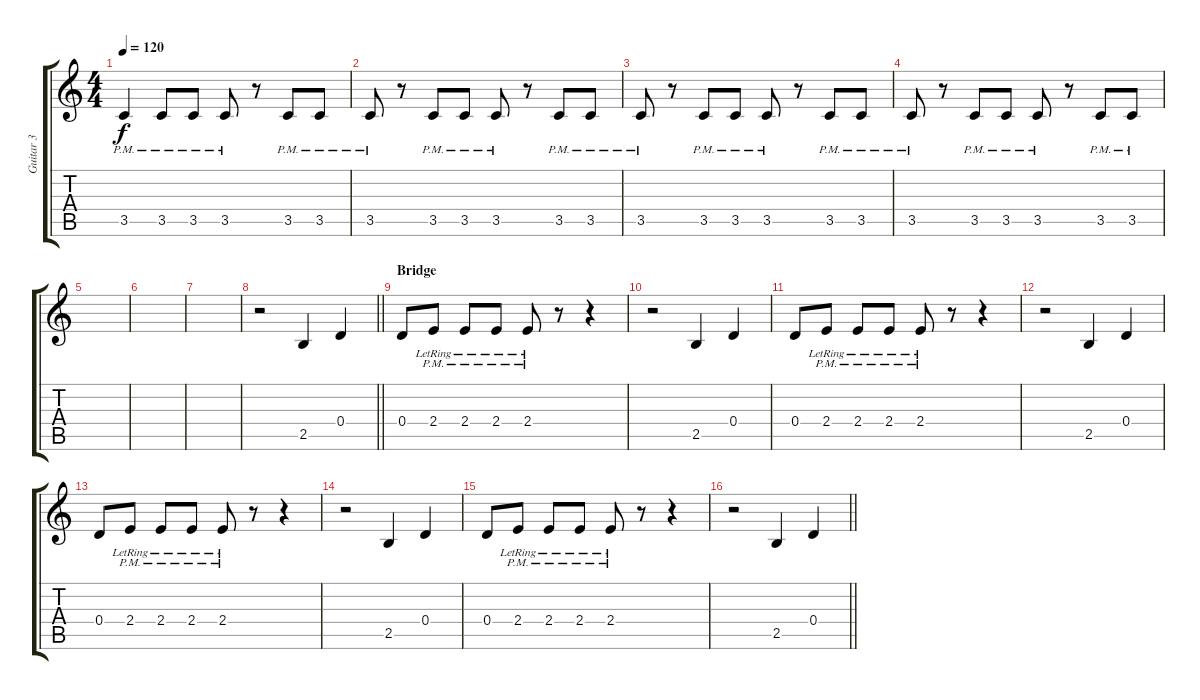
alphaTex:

\track ("Guitar 3" "Guitar 3") {instrument acousticguitarsteel}
\staff {score tabs}
\tuning (E4 B3 G3 D3 A2 E2) {hide}
\ts (4 4)
\tempo 120
\clef g2
\ks c
3.5{pm}.4{dy f} 3.5{pm}.8 3.5{pm}.8 3.5{pm}.8 r.8 3.5{pm}.8 3.5{pm}.8 |
3.5{pm}.8 r.8 3.5{pm}.8 3.5{pm}.8 3.5{pm}.8 r.8 3.5{pm}.8 3.5{pm}.8 |
3.5{pm}.8 r.8 3.5{pm}.8 3.5{pm}.8 3.5{pm}.8 r.8 3.5{pm}.8 3.5{pm}.8 |
3.5{pm}.8 r.8 3.5{pm}.8 3.5{pm}.8 3.5{pm}.8 r.8 3.5{pm}.8 3.5{pm}.8 |
|
|
|
\barLineRight lightlight
r.2{instrument acousticguitarsteel} 2.5.4 0.4.4 |
\section ("" "Bridge")
0.4.8 2.4{pm lr}.8 2.4{pm lr}.8 2.4{pm lr}.8 2.4{pm lr}.8 r.8 r.4 |
r.2 2.5.4 0.4.4 |
0.4.8 2.4{pm lr}.8 2.4{pm lr}.8 2.4{pm lr}.8 2.4{pm lr}.8 r.8 r.4 |
r.2 2.5.4 0.4.4 |
0.4.8 2.4{pm lr}.8 2.4{pm lr}.8 2.4{pm lr}.8 2.4{pm lr}.8 r.8 r.4 |
r.2 2.5.4 0.4.4 |
0.4.8 2.4{pm lr}.8 2.4{pm lr}.8 2.4{pm lr}.8 2.4{pm lr}.8 r.8 r.4 |
\barLineRight lightlight
r.2 2.5.4 0.4.4
